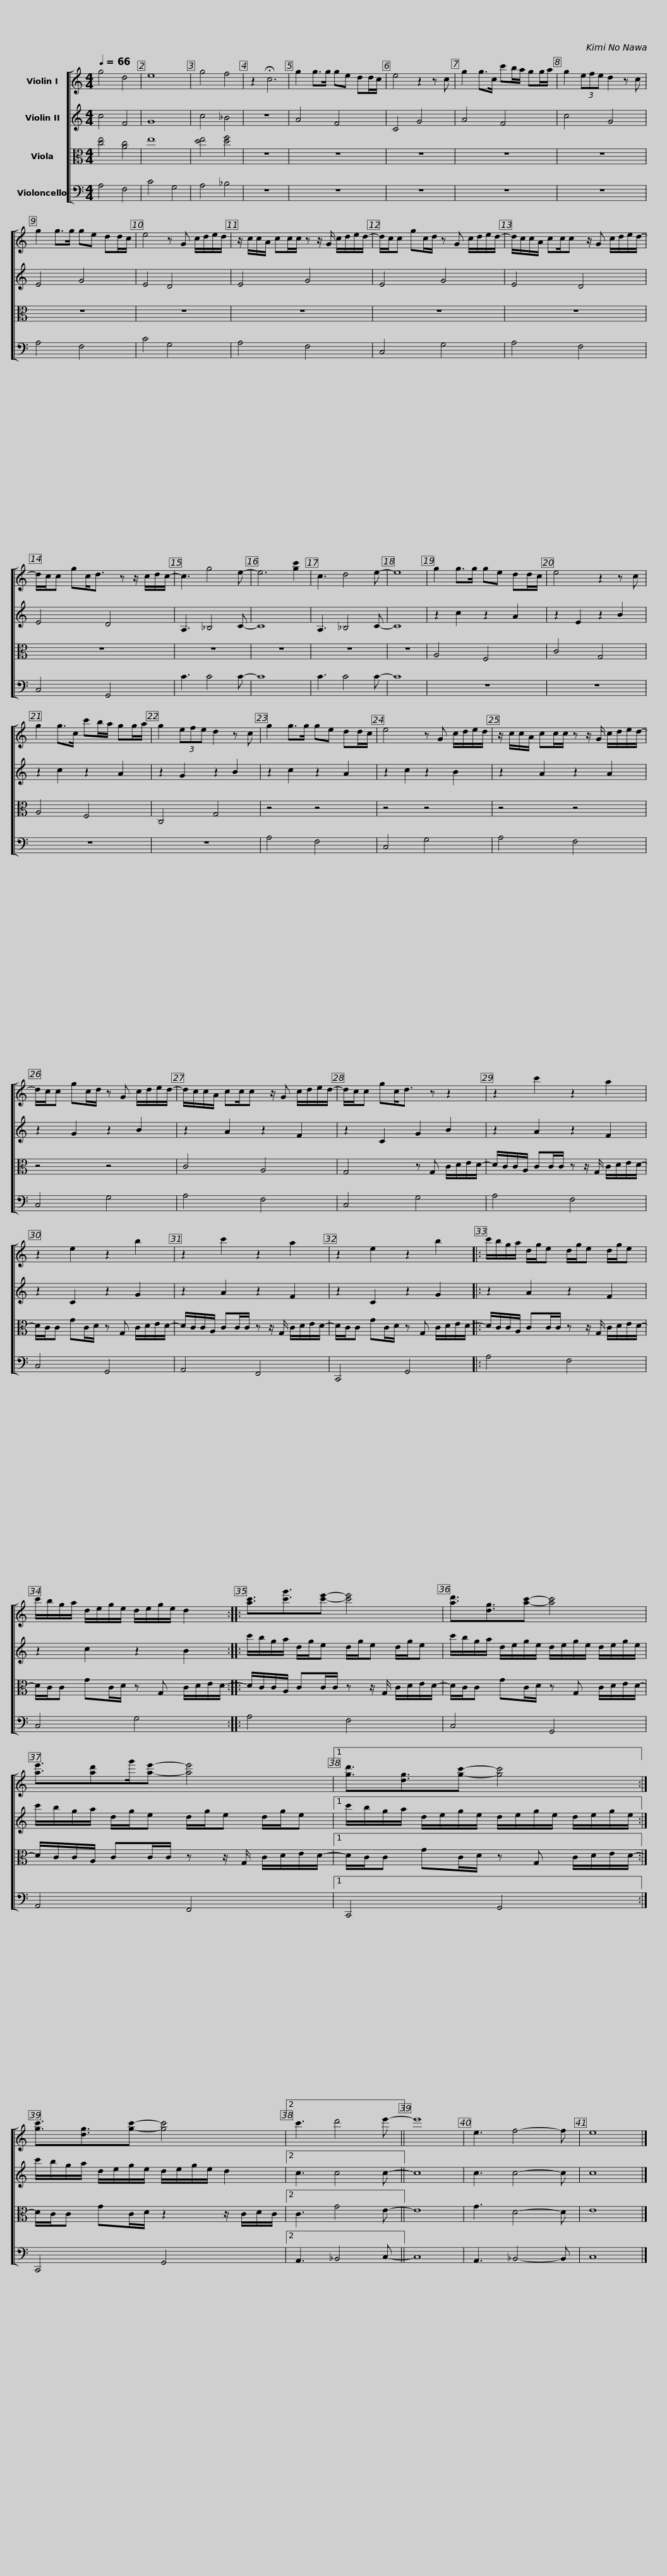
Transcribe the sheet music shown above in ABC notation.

X:1
%%score [ 1 2 3 4 ]
L:1/8
Q:1/4=66
M:4/4
I:linebreak $
K:C
V:1 treble
V:2 treble
V:3 alto
V:4 bass
V:1
 g4 d4 | e8 | g4 f4 | z2 !fermata!c6 | g2 g>g ge dd/c/ | %5
 e4 z2 z c | g2 g>c c'b/a/ gg/a/ |$ g2 (3efe d2 z c | g2 g>g ge dd/c/ | e4 z G c/d/e/d/ | %10
 z/ c/c/A/ cc/c/ z z/ G/ c/d/e/d/- |$ d/c/c gc/d/ z G c/d/e/d/- | d/c/c/A/ cc/c z/ G c/d/e/d/- | d/c/c gc<d z z/ c/d/c/- | c3 g4 e- | %15
 e6 [gc']2 |$ c3 d4 e- | e8 | g2 g>g ge dd/c/ | e4 z2 z c | %20
 g2 g>c c'b/a/ gg/a/ | g2 (3efe d2 z c |$ g2 g>g ge dd/c/ | e4 z G c/d/e/d/ | z/ c/c/A/ cc/c/ z z/ G/ c/d/e/d/- | %25
 d/c/c gc/d/ z G c/d/e/d/- |$ d/c/c/A/ cc/c z/ G c/d/e/d/- | d/c/c gc<d z z2 | z2 c'2 z2 a2 |$ z2 e2 z2 b2 | %30
 z2 c'2 z2 a2 | z2 e2 z2 b2 |:$ c'/b/g/a/ d/g/e d/g/e d/g/e | c'/b/g/a/ d/e/g/e/ d/e/g/e/ d2 ::$ [ac']3/2[c'g']3/2[c'e']- [c'e']4 | %35
 [ad']3/2[dg]3/2[ac']- [ac']4 |$ [ae']3/2[ad']g'/[ae']- [ae']4 |1 [gd']3/2[dg]3/2[gc']- [gc']4 :|$ [gc']3/2[dg]3/2[gc']- [gc']4 |2 c'3 d'4 e'- || %40
 e'8 | e3 f4- f | e8 |] %43
V:2
 c4 F4 | G8 | c4 _B4 | z8 | A4 F4 | %5
 C4 G4 | A4 F4 |$ c4 G4 | E4 G4 | E4 D4 | %10
 E4 G4 |$ E4 G4 | E4 D4 | E4 D4 | A,3 _B,4 C- | %15
 C8 |$ A,3 _B,4 C- | C8 | z2 c2 z2 A2 | z2 E2 z2 B2 | %20
 z2 c2 z2 A2 | z2 G2 z2 B2 |$ z2 c2 z2 A2 | z2 c2 z2 B2 | z2 A2 z2 A2 | %25
 z2 G2 z2 B2 |$ z2 A2 z2 F2 | z2 C2 G2 B2 | z2 A2 z2 F2 |$ z2 C2 z2 G2 | %30
 z2 A2 z2 F2 | z2 C2 z2 G2 |:$ z2 A2 z2 F2 | z2 c2 z2 B2 ::$ c'/b/g/a/ d/g/e d/g/e d/g/e | %35
 c'/b/g/a/ d/e/g/e/ d/e/g/e/ d/e/g/e/ |$ c'/b/g/a/ d/g/e d/g/e d/g/e |1 c'/b/g/a/ d/e/g/e/ d/e/g/e/ d/e/g/e/ :|$ c'/b/g/a/ d/e/g/e/ d/e/g/e/ d2 |2 c3 c4 c- || %40
 c8 | c3 c4- c | c8 |] %43
V:3
 [ce]4 [Ac]4 | e8 | [de]4 [df]4 | z8 | z8 | %5
 z8 | z8 |$ z8 | z8 | z8 | %10
 z8 |$ z8 | z8 | z8 | z8 | %15
 z8 |$ z8 | z8 | A,4 F,4 | C4 G,4 | %20
 A,4 F,4 | C,4 G,4 |$ z4 z4 | z4 z4 | z4 z4 | %25
 z4 z4 |$ C4 A,4 | G,4 z G, C/D/E/D/- | D/C/C/A,/ CC/C/ z z/ G,/ C/D/E/D/- |$ D/C/C GC/D/ z G, C/D/E/D/- | %30
 D/C/C/A,/ CC/C/ z z/ G,/ C/D/E/D/- | D/C/C GC/D/ z G, C/D/E/D/- |:$ D/C/C/A,/ CC/C/ z z/ G,/ C/D/E/D/- | D/C/C GC/D/ z G, C/D/E/D/- ::$ D/C/C/A,/ CC/C/ z z/ G,/ C/D/E/D/- | %35
 D/C/C GC/D/ z G, C/D/E/D/- |$ D/C/C/A,/ CC/C/ z z/ G,/ C/D/E/D/- |1 D/C/C GC/D/ z G, C/D/E/D/- :|$ D/C/C GC/D/ z2 z/ C/D/C/ |2 C3 G4 E- || %40
 E8 | G3 D4- D | E8 |] %43
V:4
 A,4 F,4 | C4 G,4 | A,4 _B,4 | z8 | z8 | %5
 z8 | z8 |$ z8 | A,4 F,4 | C4 G,4 | %10
 A,4 F,4 |$ C,4 G,4 | A,4 F,4 | C,4 G,,4 | C3 C4 C- | %15
 C8 |$ C3 C4 C- | C8 | z8 | z8 | %20
 z8 | z8 |$ A,4 F,4 | C,4 G,4 | A,4 F,4 | %25
 C,4 G,4 |$ A,4 F,4 | C,4 G,4 | A,4 F,4 |$ C,4 G,,4 | %30
 A,,4 F,,4 | C,,4 G,,4 |:$ A,4 F,4 | C,4 G,4 ::$ A,4 F,4 | %35
 C,4 G,,4 |$ A,,4 F,,4 |1 C,,4 G,,4 :|$ C,,4 G,,4 |2 A,,3 _B,,4 C,- || %40
 C,8 | A,,3 _B,,4- B,, | C,8 |] %43
